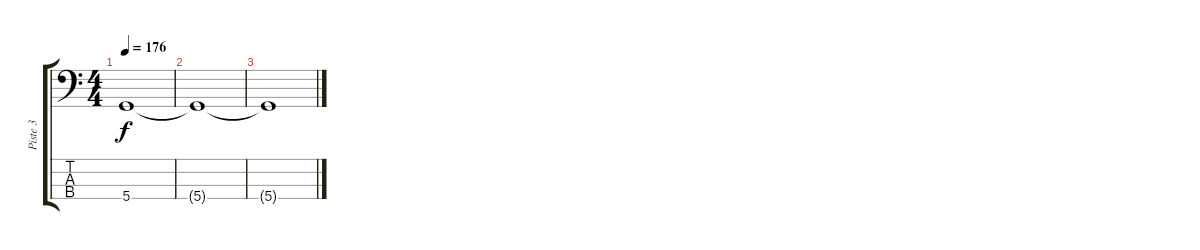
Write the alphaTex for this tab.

\track ("Piste 3" "Piste 3") {instrument electricbassfinger}
\staff {score tabs}
\tuning (G2 D2 A1 D1) {hide}
\ts (4 4)
\tempo 176
\clef f4
\ks c
5.4{t}.1{dy f} |
5.4{t}.1 |
5.4{t}.1
